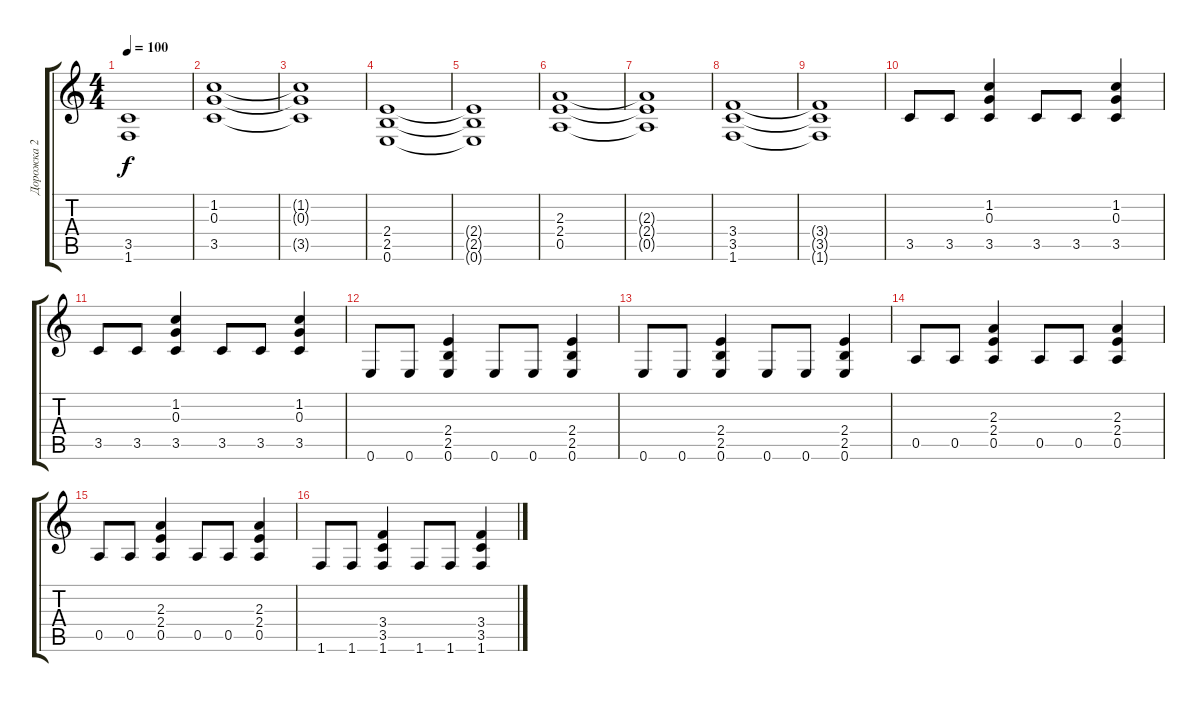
\track ("Дорожка 2" "Дорожка 2") {instrument distortionguitar}
\staff {score tabs}
\tuning (E4 B3 G3 D3 A2 E2) {hide}
\ts (4 4)
\tempo 100
\clef g2
\ks c
(3.5 1.6).1{dy f} |
(1.2 0.3 3.5).1 |
(1.2{t} 0.3{t} 3.5{t}).1 |
(2.4 2.5 0.6).1 |
(2.4{t} 2.5{t} 0.6{t}).1 |
(2.3 2.4 0.5).1 |
(2.3{t} 2.4{t} 0.5{t}).1 |
(3.4 3.5 1.6).1 |
(3.4{t} 3.5{t} 1.6{t}).1 |
3.5.8 3.5.8 (1.2 0.3 3.5).4 3.5.8 3.5.8 (1.2 0.3 3.5).4 |
3.5.8 3.5.8 (1.2 0.3 3.5).4 3.5.8 3.5.8 (1.2 0.3 3.5).4 |
0.6.8 0.6.8 (2.4 2.5 0.6).4 0.6.8 0.6.8 (2.4 2.5 0.6).4 |
0.6.8 0.6.8 (2.4 2.5 0.6).4 0.6.8 0.6.8 (2.4 2.5 0.6).4 |
0.5.8 0.5.8 (2.3 2.4 0.5).4 0.5.8 0.5.8 (2.3 2.4 0.5).4 |
0.5.8 0.5.8 (2.3 2.4 0.5).4 0.5.8 0.5.8 (2.3 2.4 0.5).4 |
1.6.8 1.6.8 (3.4 3.5 1.6).4 1.6.8 1.6.8 (3.4 3.5 1.6).4
